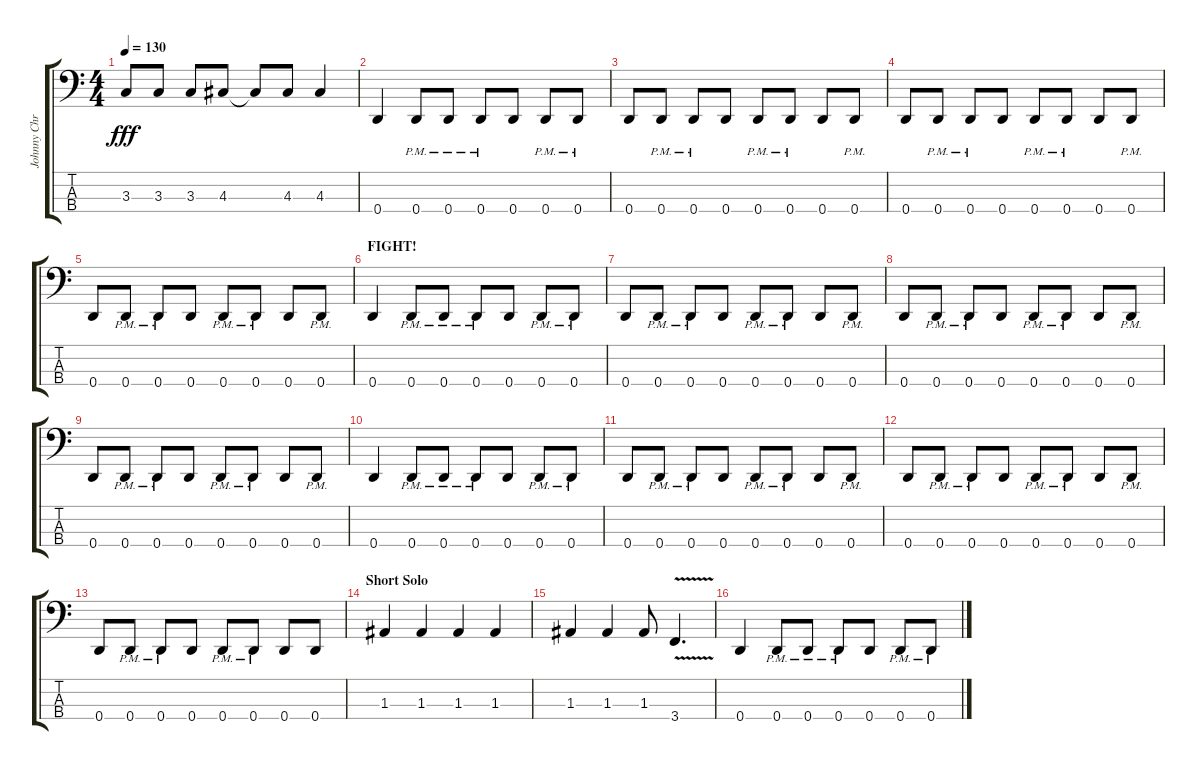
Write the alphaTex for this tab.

\track ("Johnny Christ" "Johnny Chr") {instrument electricbasspick}
\staff {score tabs}
\tuning (G2 D2 A1 D1) {hide}
\ts (4 4)
\tempo 130
\clef f4
\ks c
3.3{t}.8{dy fff} 3.3.8 3.3.8 4.3.8 4.3{t}.8 4.3.8 4.3.4 |
0.4.4 0.4{pm}.8 0.4{pm}.8 0.4{pm}.8 0.4.8 0.4{pm}.8 0.4{pm}.8 |
0.4.8 0.4{pm}.8 0.4{pm}.8 0.4.8 0.4{pm}.8 0.4{pm}.8 0.4.8 0.4{pm}.8 |
0.4.8 0.4{pm}.8 0.4{pm}.8 0.4.8 0.4{pm}.8 0.4{pm}.8 0.4.8 0.4{pm}.8 |
0.4.8 0.4{pm}.8 0.4{pm}.8 0.4.8 0.4{pm}.8 0.4{pm}.8 0.4.8 0.4{pm}.8 |
\section ("" "FIGHT!")
0.4.4 0.4{pm}.8 0.4{pm}.8 0.4{pm}.8 0.4.8 0.4{pm}.8 0.4{pm}.8 |
0.4.8 0.4{pm}.8 0.4{pm}.8 0.4.8 0.4{pm}.8 0.4{pm}.8 0.4.8 0.4{pm}.8 |
0.4.8 0.4{pm}.8 0.4{pm}.8 0.4.8 0.4{pm}.8 0.4{pm}.8 0.4.8 0.4{pm}.8 |
0.4.8 0.4{pm}.8 0.4{pm}.8 0.4.8 0.4{pm}.8 0.4{pm}.8 0.4.8 0.4{pm}.8 |
0.4.4 0.4{pm}.8 0.4{pm}.8 0.4{pm}.8 0.4.8 0.4{pm}.8 0.4{pm}.8 |
0.4.8 0.4{pm}.8 0.4{pm}.8 0.4.8 0.4{pm}.8 0.4{pm}.8 0.4.8 0.4{pm}.8 |
0.4.8 0.4{pm}.8 0.4{pm}.8 0.4.8 0.4{pm}.8 0.4{pm}.8 0.4.8 0.4{pm}.8 |
0.4.8 0.4{pm}.8 0.4{pm}.8 0.4.8 0.4{pm}.8 0.4{pm}.8 0.4.8 0.4.8 |
\section ("" "Short Solo")
1.3.4 1.3.4 1.3.4 1.3.4 |
1.3.4 1.3.4 1.3.8 3.4{v}.4{d} |
0.4.4 0.4{pm}.8 0.4{pm}.8 0.4{pm}.8 0.4.8 0.4{pm}.8 0.4{pm}.8
